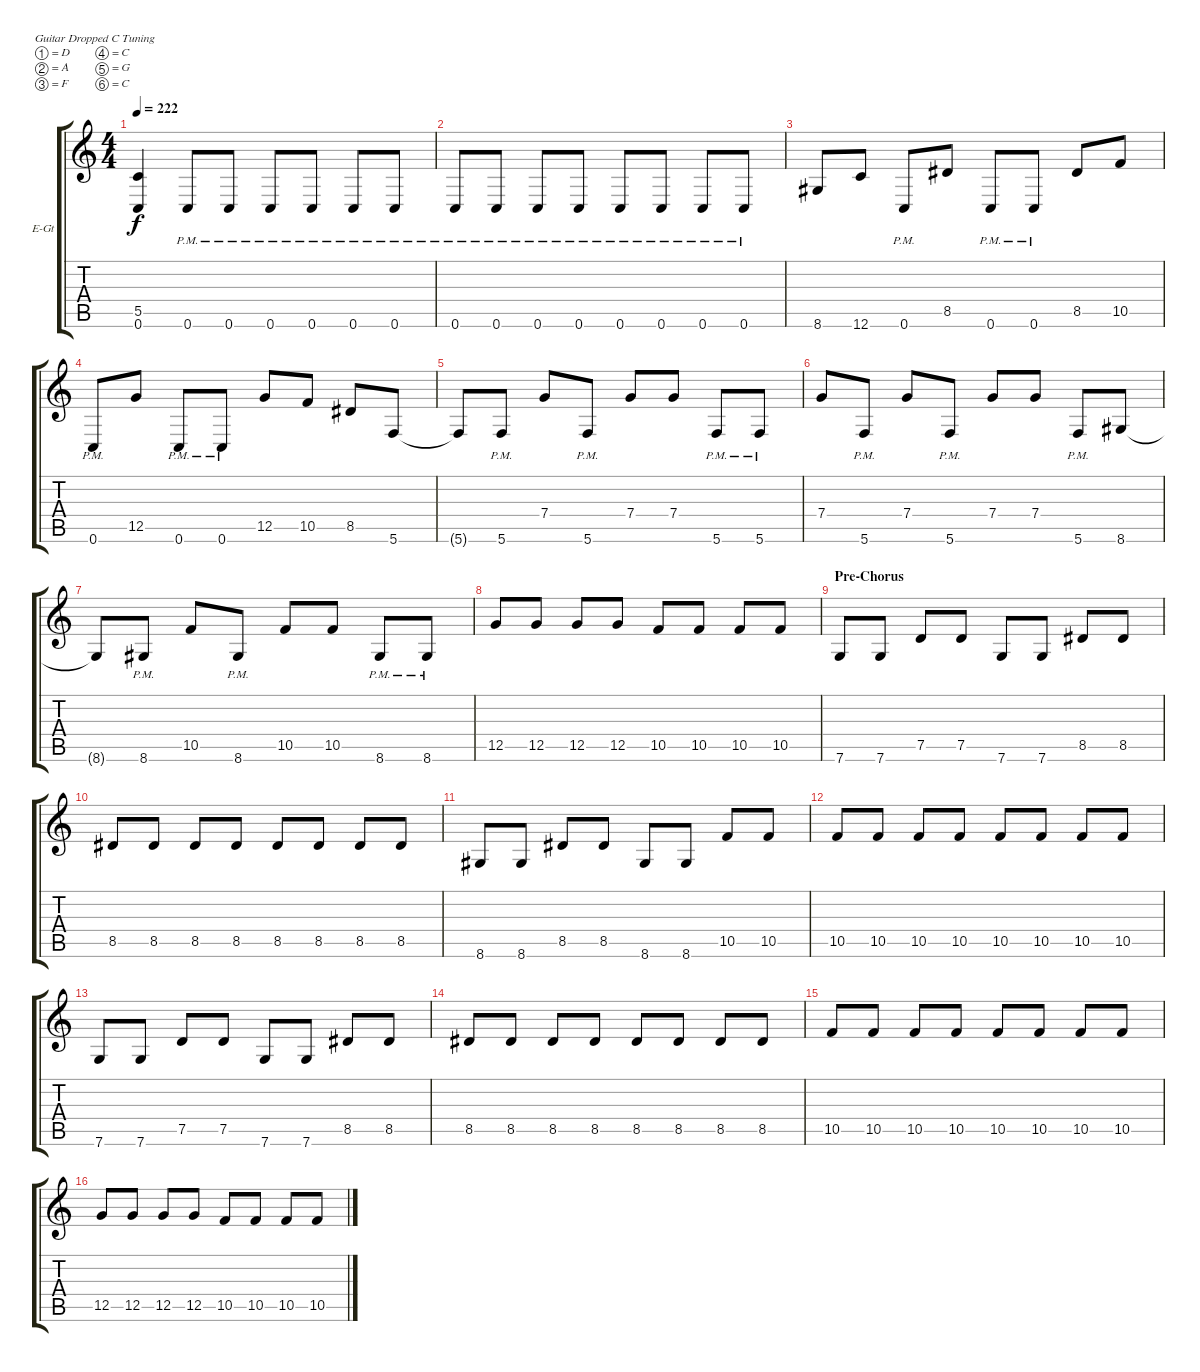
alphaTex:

\defaultSystemsLayout 4
\bracketExtendMode groupsimilarinstruments
\firstSystemTrackNameOrientation horizontal
\otherSystemsTrackNameOrientation horizontal
\track ("Electric Guitar" "E-Gt") {mute instrument distortionguitar}
\staff {score tabs}
\tuning (D4 A3 F3 C3 G2 C2)
\ts (4 4)
\tempo 222
\clef g2
\ks c
(0.6 5.5).4{dy f} 0.6{pm}.8 0.6{pm}.8 0.6{pm}.8 0.6{pm}.8 0.6{pm}.8 0.6{pm}.8 |
0.6{pm}.8 0.6{pm}.8 0.6{pm}.8 0.6{pm}.8 0.6{pm}.8 0.6{pm}.8 0.6{pm}.8 0.6{pm}.8 |
8.6.8 12.6.8 0.6{pm}.8 8.5.8 0.6{pm}.8 0.6{pm}.8 8.5.8 10.5.8 |
0.6{pm}.8 12.5.8 0.6{pm}.8 0.6{pm}.8 12.5.8 10.5.8 8.5.8 5.6.8 |
5.6{t}.8 5.6{pm}.8 7.4.8 5.6{pm}.8 7.4.8 7.4.8 5.6{pm}.8 5.6{pm}.8 |
7.4.8 5.6{pm}.8 7.4.8 5.6{pm}.8 7.4.8 7.4.8 5.6{pm}.8 8.6.8 |
8.6{t}.8 8.6{pm}.8 10.5.8 8.6{pm}.8 10.5.8 10.5.8 8.6{pm}.8 8.6{pm}.8 |
12.5.8 12.5.8 12.5.8 12.5.8 10.5.8 10.5.8 10.5.8 10.5.8 |
\section ("" "Pre-Chorus")
7.6.8 7.6.8 7.5.8 7.5.8 7.6.8 7.6.8 8.5.8 8.5.8 |
8.5.8 8.5.8 8.5.8 8.5.8 8.5.8 8.5.8 8.5.8 8.5.8 |
8.6.8 8.6.8 8.5.8 8.5.8 8.6.8 8.6.8 10.5.8 10.5.8 |
10.5.8 10.5.8 10.5.8 10.5.8 10.5.8 10.5.8 10.5.8 10.5.8 |
7.6.8 7.6.8 7.5.8 7.5.8 7.6.8 7.6.8 8.5.8 8.5.8 |
8.5.8 8.5.8 8.5.8 8.5.8 8.5.8 8.5.8 8.5.8 8.5.8 |
10.5.8 10.5.8 10.5.8 10.5.8 10.5.8 10.5.8 10.5.8 10.5.8 |
12.5.8 12.5.8 12.5.8 12.5.8 10.5.8 10.5.8 10.5.8 10.5.8
